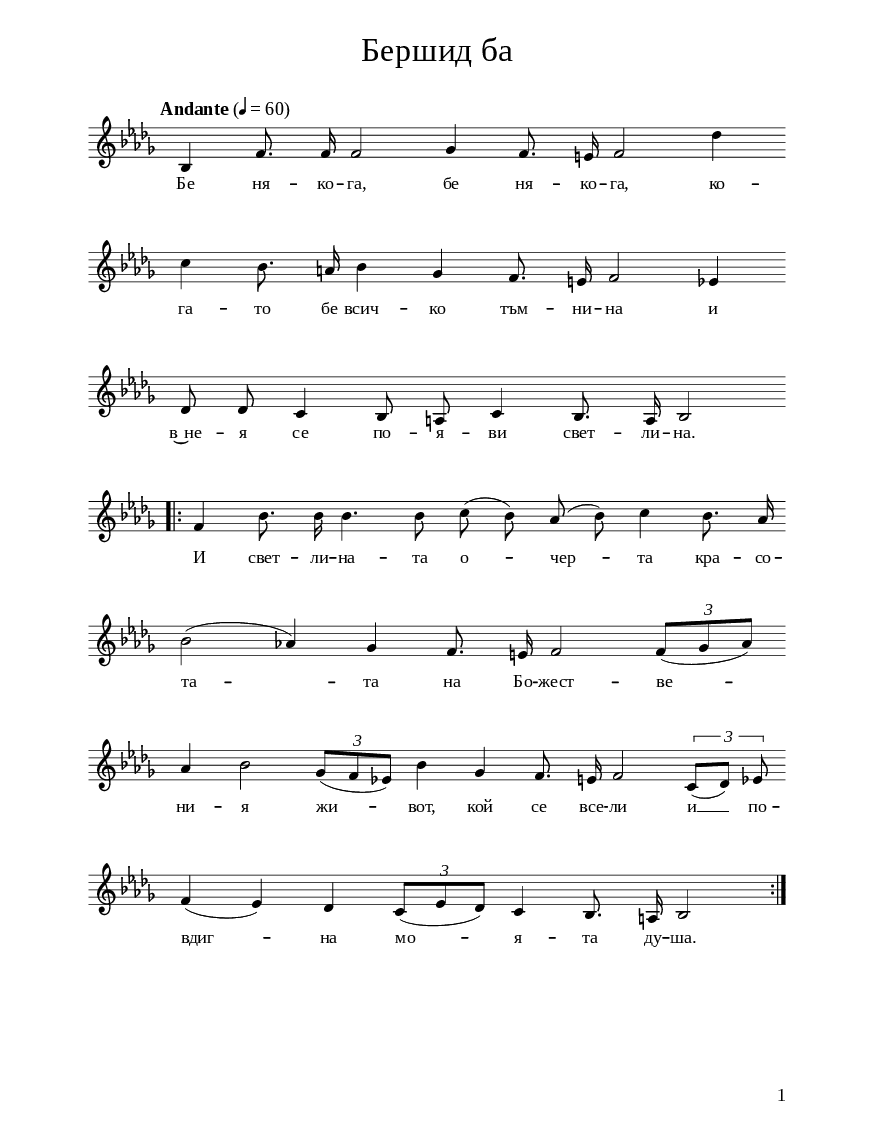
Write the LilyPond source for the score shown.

\version "2.24.2"

% include paper part and global functions
\include "include/globals.ily"

\bookpart {
  \label #'ref098
  \tocItem \markup "Бершид ба"
  \include "include/bookpart-paper.ily"
  \score {
    \include "include/score-layout.ily"


    \new Voice \absolute  {
      \clef treble
      \key bes \minor
      \omit Score.TimeSignature
      \cadenzaOn % allows custom bar lines
      \tempoFunc "Andante" 4 "60"

      \autoBeamOff

      bes4 f'8. f'16 f'2 | \time 5/4  ges'4 f'8. e'16 f'2 des''4 \break |

      c''4 bes'8. a'16 bes'4 ges' f'8. e'!16 | \time 3/4  f'2 ees'!4 \break |

      des'8 des' c'4 bes8 a | \time 4/4  c'4 bes8. a16 bes2 \break |

      \bar ".|:"
      f'4 bes'8. bes'16 bes'4. bes'8 | \autoBeamOn c''8  ( bes')  a' ( bes' ) c''4 \autoBeamOff bes'8. a'16 \break |

      \time 5/4  | bes'2 (as'!4)  ges' f'8. e'16 | \time 3/4  f'2 \times 2/3  {  f'8 [ ( ges' as'8 ) ] } \break |

      \time 4/4  as'4 bes'2  \times 2/3  {  ges'8 ( [ f' es'8 ] ) } | \time 3/4  bes'4 ges'4 f'8. e'16

      f'2 \times 2/3 { c'8 [ ( des' ) ] es'!8  } | \break

      f'4 ( es' ) des' | \times 2/3  { c'8 [ ( es' des'8 ) ] } c'4 bes8. a!16  | \time 2/4  bes2  \break |

      \bar ":|."
    }

    \addlyrics {
      Бе ня -- ко  -- га, бе ня -- ко -- га,
      ко -- га -- то бе всич -- ко тъм -- ни -- на
      и в~не -- я се по -- я -- ви свет -- ли -- на.
      И свет -- ли -- на -- та о -- чер -- та кра -- со -- та -- та
      на Бо -- жест -- ве -- ни -- я жи -- вот,
      кой се все -- ли
      и __ по -- вдиг -- на мо -- я -- та ду -- ша.
    }

    \header {
      title = \titleFunc "Бершид ба" "Beršid ba"
    }

    \midi{}

  } % score

} % bookpart
